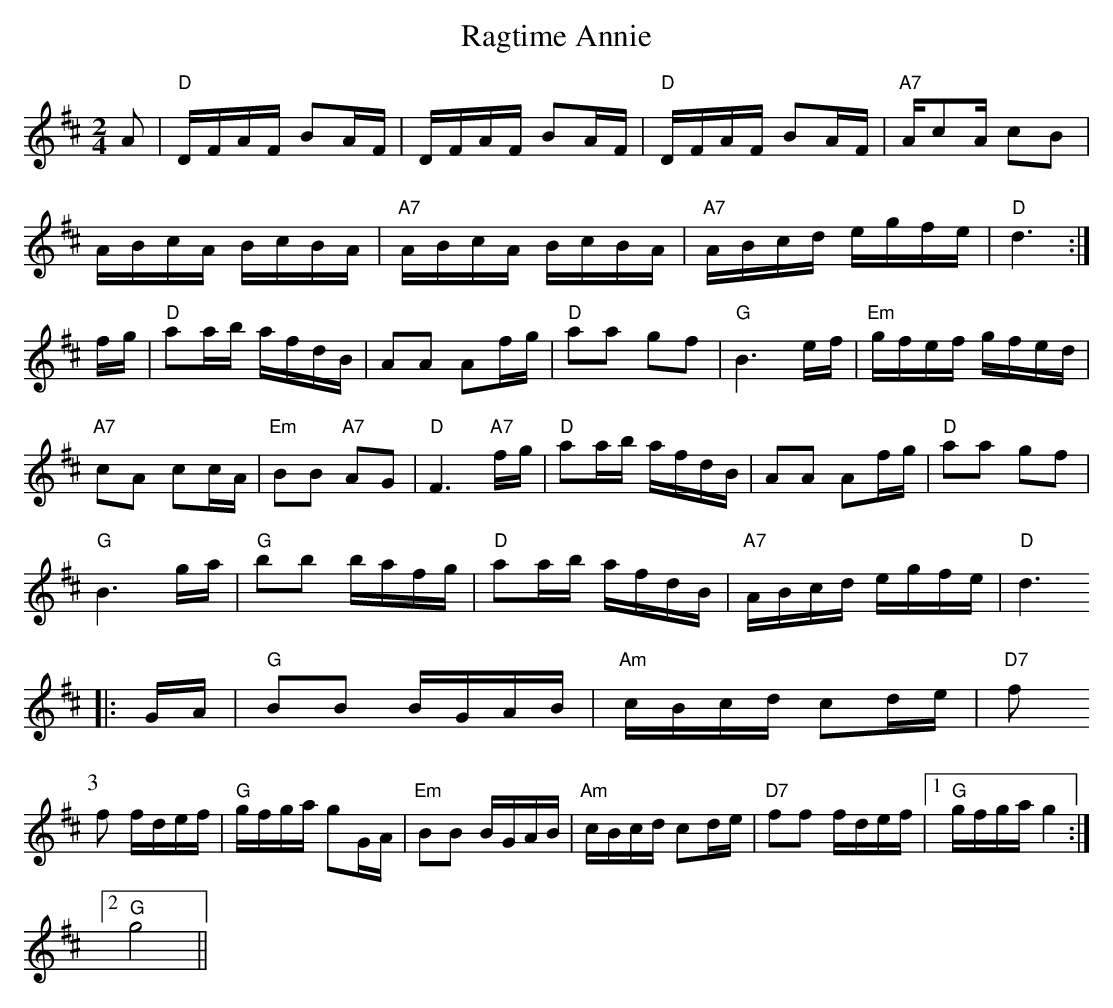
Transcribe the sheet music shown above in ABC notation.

X:1
T:Ragtime Annie
M:2/4
L:1/4
K:D
A/2|"D"D/4F/4A/4F/4 B/2A/4F/4|D/4F/4A/4F/4 B/2A/4F/4|"D"D/4F/4A/4F/4 B/2A/4F/4\
|"A7"A/4c/2A/4 c/2B/2|
A/4B/4c/4A/4 B/4c/4B/4A/4|"A7"A/4B/4c/4A/4 B/4c/4B/4A/4|\
"A7"A/4B/4c/4d/4 e/4g/4f/4e/4|"D"d3/2:|
f/4g/4|"D"a/2a/4b/4 a/4f/4d/4B/4|A/2A/2 A/2f/4g/4|"D"a/2a/2 g/2f/2|\
"G"B3/2e/4f/4|"Em"g/4f/4e/4f/4 g/4f/4e/4d/4|
"A7"c/2A/2 c/2c/4A/4|"Em"B/2B/2 "A7"A/2G/2|"D"F3/2"A7"f/4g/4|\
"D"a/2a/4b/4 a/4f/4d/4B/4|A/2A/2 A/2f/4g/4|"D"a/2a/2 g/2f/2|
"G"B3/2g/4a/4|"G"b/2b/2 b/4a/4f/4g/4|"D"a/2a/4b/4 a/4f/4d/4B/4|\
"A7"A/4B/4c/4d/4 e/4g/4f/4e/4|"D"d3/2
|:G/4A/4|"G"B/2B/2 B/4G/4A/4B/4|"Am"c/4B/4c/4d/4 c/2d/4e/4|"D7"f/2
P:3
f/2 f/4d/4e/4f/4|"G"g/4f/4g/4a/4 g/2G/4A/4|"Em"B/2B/2 B/4G/4A/4B/4|\
"Am"c/4B/4c/4d/4 c/2d/4e/4|"D7"f/2f/2 f/4d/4e/4f/4| [1"G"g/4f/4g/4a/4 g:|
[2"G"g2||
